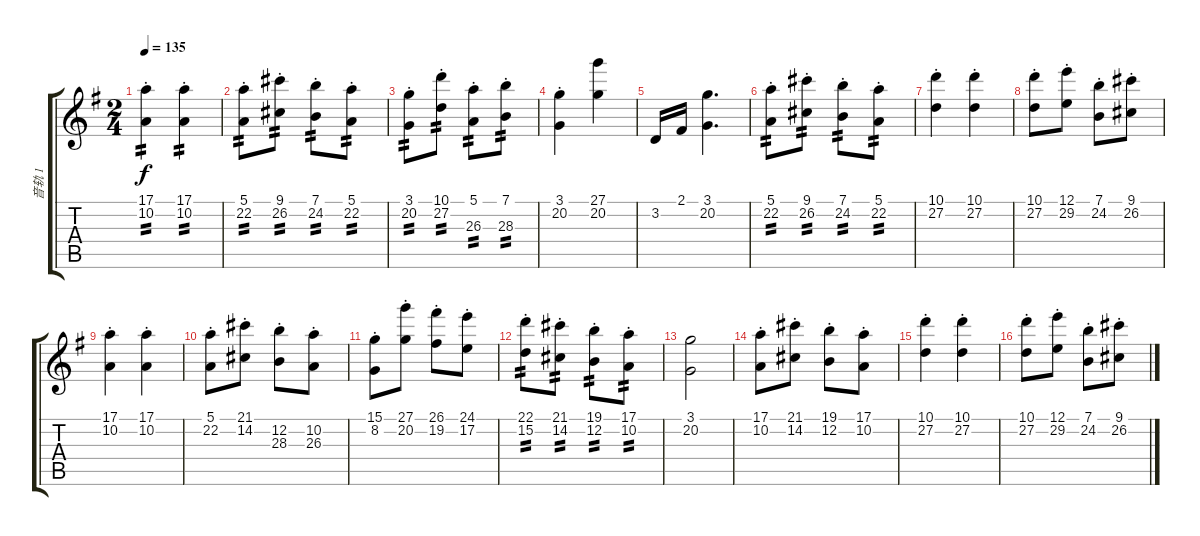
\track ("音轨 1" "音轨 1") {instrument acousticgrandpiano}
\staff {score tabs}
\tuning (E4 B3 G3 D3 A2 E2) {hide}
\ts (2 4)
\tempo 135
\clef g2
\ks g
(17.1{st} 10.2{st}).4{tp 2 dy f} (17.1{st} 10.2{st}).4{tp 2} |
(5.1{st} 22.2{st}).8{tp 2} (9.1{st} 26.2{st}).8{tp 2} (7.1{st} 24.2{st}).8{tp 2} (5.1{st} 22.2{st}).8{tp 2} |
(3.1{st} 20.2{st}).8{tp 2} (10.1{st} 27.2{st}).8{tp 2} (5.1{st} 26.3{st}).8{tp 2} (7.1{st} 28.3{st}).8{tp 2} |
(3.1{st} 20.2{st}).4 (27.1 20.2).4 |
3.2.16 2.1.16 (3.1 20.2).4{d} |
(5.1{st} 22.2{st}).8{tp 2} (9.1{st} 26.2{st}).8{tp 2} (7.1{st} 24.2{st}).8{tp 2} (5.1{st} 22.2{st}).8{tp 2} |
(10.1{st} 27.2{st}).4 (10.1{st} 27.2{st}).4 |
(10.1{st} 27.2{st}).8 (12.1{st} 29.2{st}).8 (7.1{st} 24.2{st}).8 (9.1{st} 26.2{st}).8 |
(17.1{st} 10.2{st}).4 (17.1{st} 10.2{st}).4 |
(5.1{st} 22.2{st}).8 (21.1{st} 14.2{st}).8 (12.2{st} 28.3{st}).8 (10.2{st} 26.3{st}).8 |
(15.1{st} 8.2{st}).8 (27.1{st} 20.2{st}).8 (26.1{st} 19.2{st}).8 (24.1{st} 17.2{st}).8 |
(22.1{st} 15.2{st}).8{tp 2} (21.1{st} 14.2{st}).8{tp 2} (19.1{st} 12.2{st}).8{tp 2} (17.1{st} 10.2{st}).8{tp 2} |
(3.1 20.2).2 |
(17.1{st} 10.2{st}).8 (21.1{st} 14.2{st}).8 (19.1{st} 12.2{st}).8 (17.1{st} 10.2{st}).8 |
(10.1{st} 27.2{st}).4 (10.1{st} 27.2{st}).4 |
(10.1{st} 27.2{st}).8 (12.1{st} 29.2{st}).8 (7.1{st} 24.2{st}).8 (9.1{st} 26.2{st}).8
